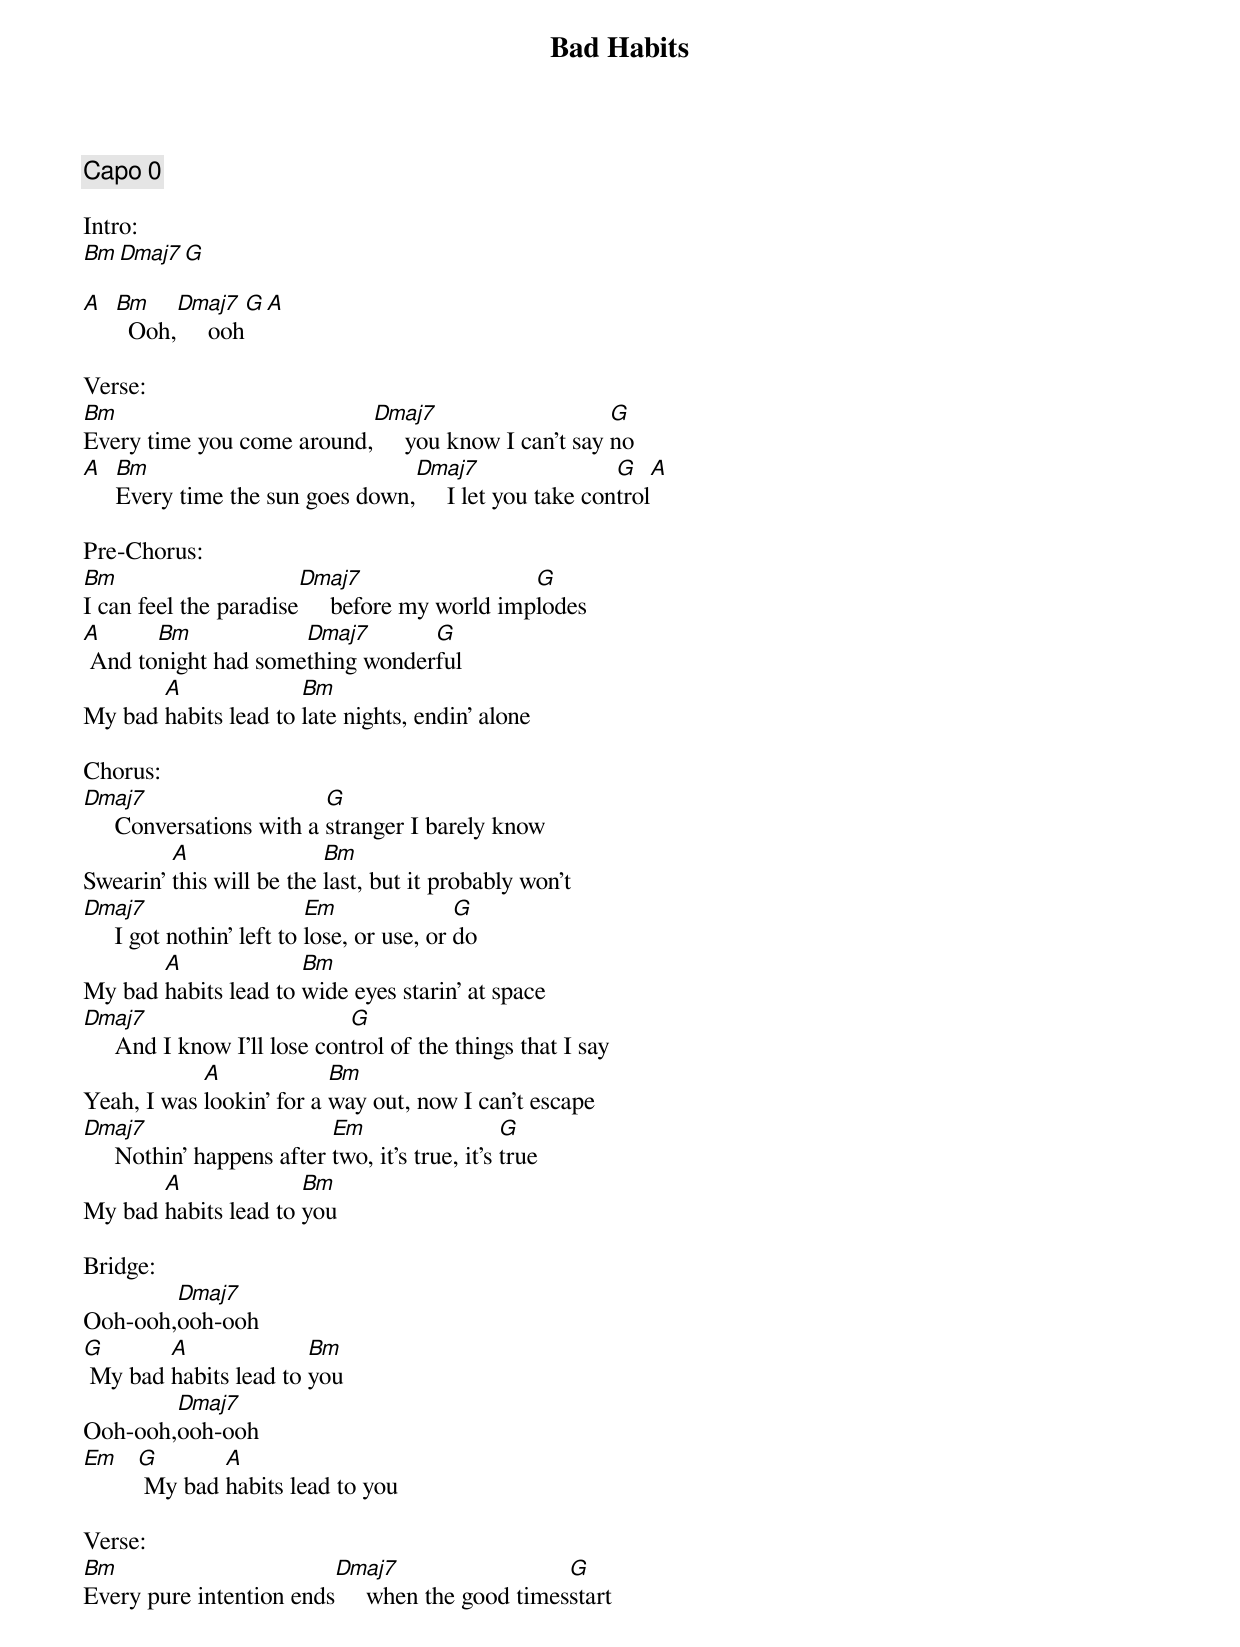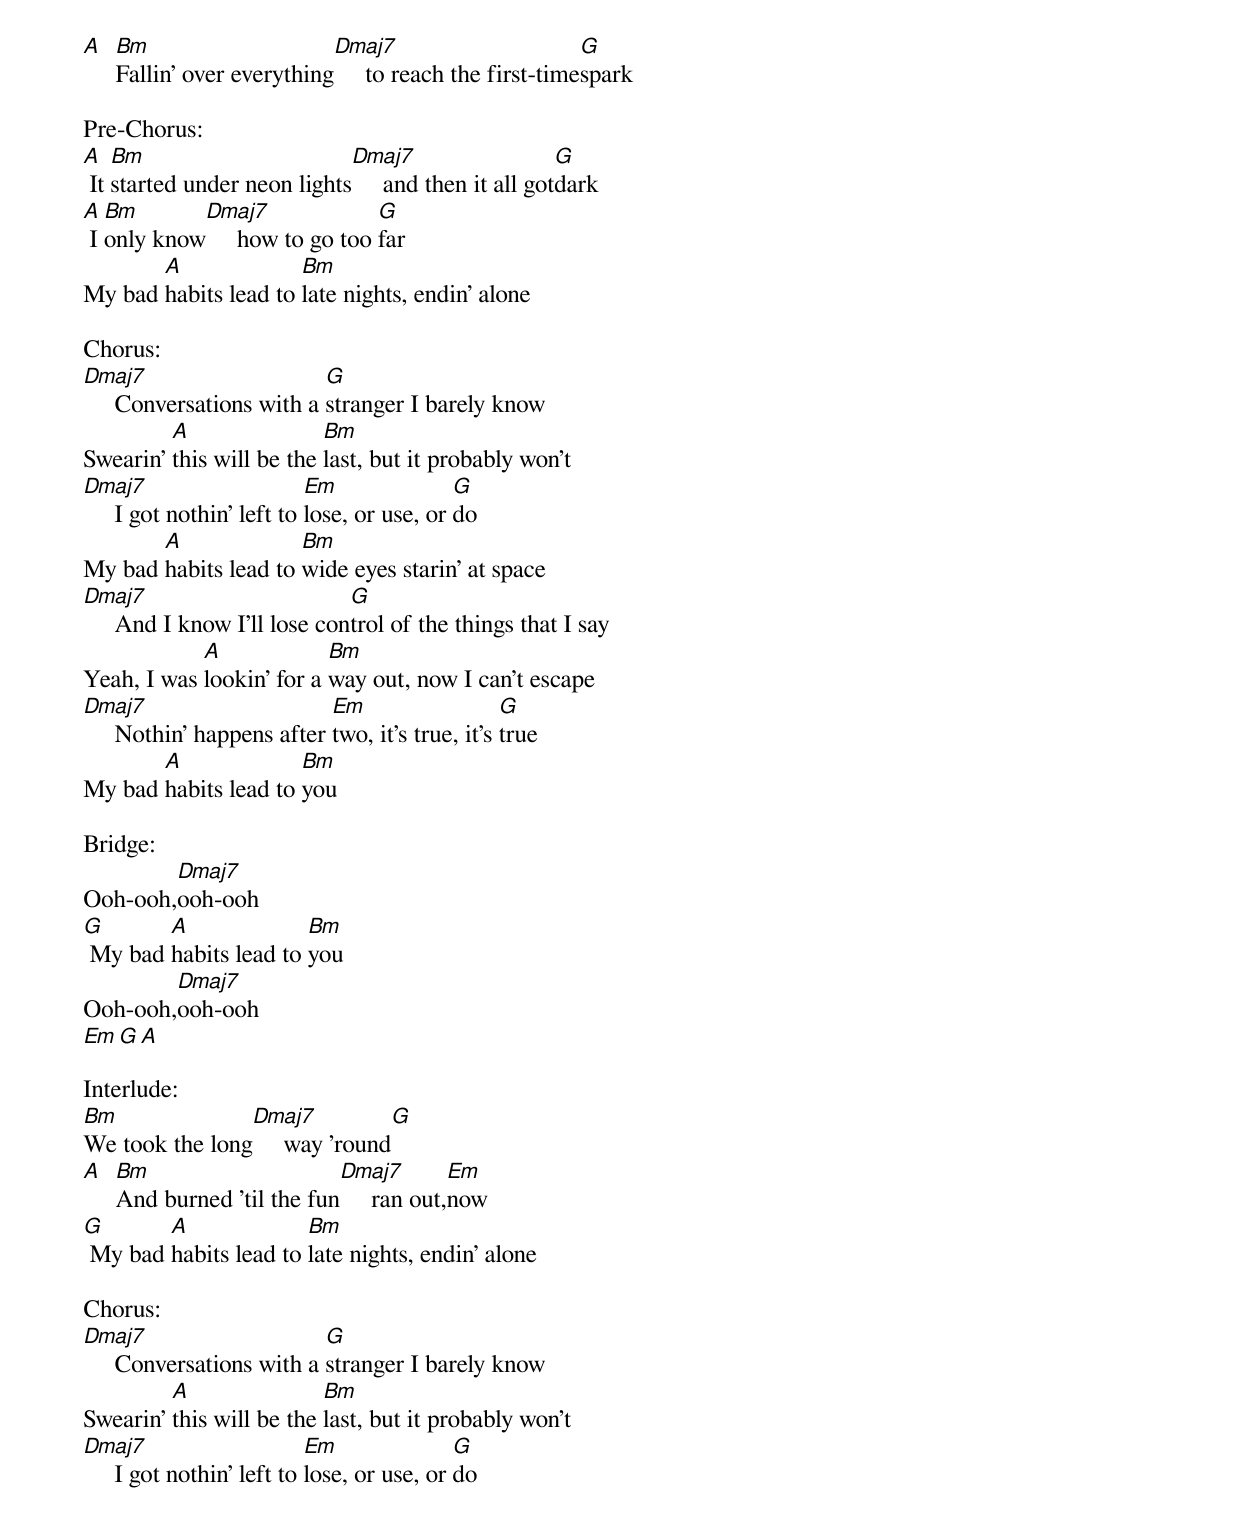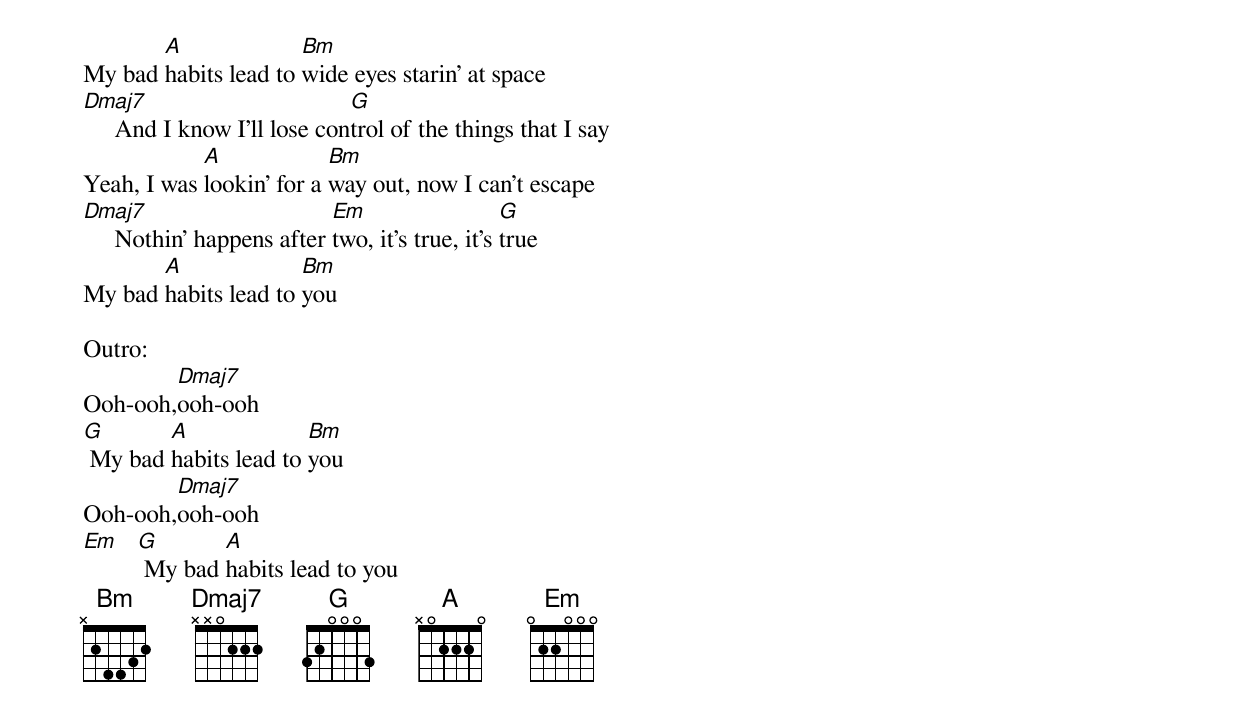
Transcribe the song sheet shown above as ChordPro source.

{title:Bad Habits}
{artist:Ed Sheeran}
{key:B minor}
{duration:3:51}
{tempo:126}
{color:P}

{comment: Capo 0}

Intro:
[Bm][Dmaj7][G]

[A]  [Bm]  Ooh,[Dmaj7]     ooh[G][A]

Verse:
[Bm]Every time you come around,[Dmaj7]     you know I can't say [G]no
[A]  [Bm]Every time the sun goes down,[Dmaj7]     I let you take con[G]trol[A]

Pre-Chorus:
[Bm]I can feel the paradise[Dmaj7]     before my world imp[G]lodes
[A] And to[Bm]night had some[Dmaj7]thing wonder[G]ful
My bad [A]habits lead to [Bm]late nights, endin’ alone

Chorus:
[Dmaj7]     Conversations with a [G]stranger I barely know
Swearin' [A]this will be the [Bm]last, but it probably won't
[Dmaj7]     I got nothin' left to [Em]lose, or use, or [G]do
My bad [A]habits lead to [Bm]wide eyes starin' at space
[Dmaj7]     And I know I'll lose con[G]trol of the things that I say
Yeah, I was [A]lookin' for a [Bm]way out, now I can't escape
[Dmaj7]     Nothin' happens after [Em]two, it's truе, it's [G]true
My bad [A]habits lead to [Bm]you

Bridge:
Ooh-ooh,[Dmaj7]ooh-ooh
[G] My bad [A]habits lead to [Bm]you
Ooh-ooh,[Dmaj7]ooh-ooh
[Em]   [G] My bad [A]habits lеad to you

Verse:
[Bm]Every pure intention ends[Dmaj7]     when the good times[G]start
[A]  [Bm]Fallin' over everything[Dmaj7]     to reach the first-time[G]spark

Pre-Chorus:
[A] It [Bm]started under neon lights[Dmaj7]     and then it all got[G]dark
[A] I [Bm]only know[Dmaj7]     how to go too [G]far
My bad [A]habits lead to [Bm]late nights, endin’ alone

Chorus:
[Dmaj7]     Conversations with a [G]stranger I barely know
Swearin' [A]this will be the [Bm]last, but it probably won't
[Dmaj7]     I got nothin' left to [Em]lose, or use, or [G]do
My bad [A]habits lead to [Bm]wide eyes starin' at space
[Dmaj7]     And I know I'll lose con[G]trol of the things that I say
Yeah, I was [A]lookin' for a [Bm]way out, now I can't escape
[Dmaj7]     Nothin' happens after [Em]two, it's truе, it's [G]true
My bad [A]habits lead to [Bm]you

Bridge:
Ooh-ooh,[Dmaj7]ooh-ooh
[G] My bad [A]habits lead to [Bm]you
Ooh-ooh,[Dmaj7]ooh-ooh
[Em][G][A]

Interlude:
[Bm]We took the long[Dmaj7]     way 'round[G]
[A]  [Bm]And burned 'til the fun[Dmaj7]     ran out,[Em]now
[G] My bad [A]habits lead to [Bm]late nights, endin’ alone

Chorus:
[Dmaj7]     Conversations with a [G]stranger I barely know
Swearin' [A]this will be the [Bm]last, but it probably won't
[Dmaj7]     I got nothin' left to [Em]lose, or use, or [G]do
My bad [A]habits lead to [Bm]wide eyes starin' at space
[Dmaj7]     And I know I'll lose con[G]trol of the things that I say
Yeah, I was [A]lookin' for a [Bm]way out, now I can't escape
[Dmaj7]     Nothin' happens after [Em]two, it's truе, it's [G]true
My bad [A]habits lead to [Bm]you

Outro:
Ooh-ooh,[Dmaj7]ooh-ooh
[G] My bad [A]habits lead to [Bm]you
Ooh-ooh,[Dmaj7]ooh-ooh
[Em]   [G] My bad [A]habits lеad to you
